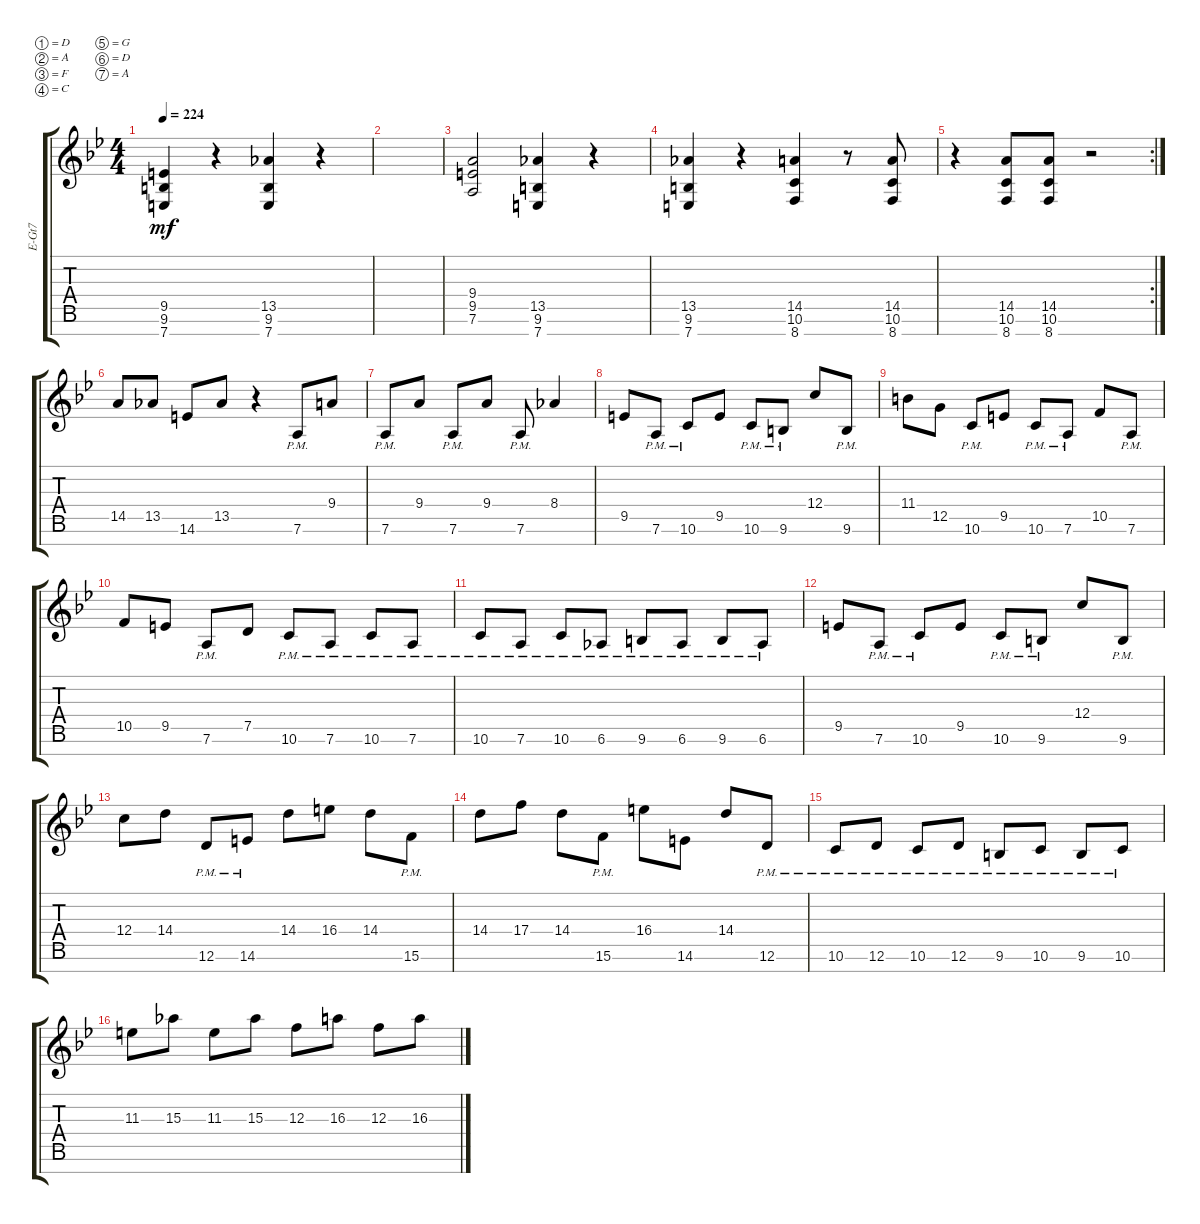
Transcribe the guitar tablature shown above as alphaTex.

\defaultSystemsLayout 4
\bracketExtendMode groupsimilarinstruments
\otherSystemsTrackNameOrientation horizontal
\track ("Electric Guitar" "E-Gt7") {instrument distortionguitar}
\staff {score tabs}
\tuning (D4 A3 F3 C3 G2 D2 A1)
\ts (4 4)
\tempo 224
\clef g2
\ks bb
(7.7{acc #} 9.6{acc #} 9.5{acc #}).4{dy mf beam Up} r.4{beam Up} (7.7{acc #} 9.6{acc #} 13.5{acc b}).4{beam Up} r.4{beam Up} |
|
(7.6{acc forcenatural} 9.5{acc #} 9.4{acc forcenatural}).2{beam Up} (7.7{acc #} 9.6{acc #} 13.5{acc b}).4{beam Up} r.4{beam Up} |
(7.7{acc #} 9.6{acc #} 13.5{acc b}).4{beam Up} r.4{beam Up} (8.7{acc forcenatural} 10.6{acc forcenatural} 14.5{acc forcenatural}).4{beam Up} r.8{beam Up} (8.7{acc forcenatural} 10.6{acc forcenatural} 14.5{acc forcenatural}).8{beam Up} |
\rc 2
r.4{beam Down} (8.7{acc forcenatural} 10.6{acc forcenatural} 14.5{acc forcenatural}).8{beam Up} (8.7{acc forcenatural} 10.6{acc forcenatural} 14.5{acc forcenatural}).8{beam Up} r.2{beam Up} |
14.5{acc forcenatural}.8{beam Up} 13.5{acc b}.8{beam Up} 14.6{acc #}.8{beam Up} 13.5{acc b}.8{beam Up} r.4{beam Up} 7.6{pm acc forcenatural}.8{beam Up} 9.4{acc forcenatural}.8{beam Up} |
7.6{pm acc forcenatural}.8{beam Up} 9.4{acc forcenatural}.8{beam Up} 7.6{pm acc forcenatural}.8{beam Up} 9.4{acc forcenatural}.8{beam Up} 7.6{pm acc forcenatural}.8{beam Up} 8.4{acc b}.4{beam Up} |
9.5{acc #}.8{beam Up} 7.6{pm acc forcenatural}.8{beam Up} 10.6{pm acc forcenatural}.8{beam Up} 9.5{acc #}.8{beam Up} 10.6{pm acc forcenatural}.8{beam Up} 9.6{pm acc #}.8{beam Up} 12.4{acc forcenatural}.8{beam Up} 9.6{pm acc #}.8{beam Up} |
11.4{acc #}.8{beam Down} 12.5{acc forcenatural}.8{beam Down} 10.6{pm acc forcenatural}.8{beam Up} 9.5{acc #}.8{beam Up} 10.6{pm acc forcenatural}.8{beam Up} 7.6{pm acc forcenatural}.8{beam Up} 10.5{acc forcenatural}.8{beam Up} 7.6{pm acc forcenatural}.8{beam Up} |
10.5{acc forcenatural}.8{beam Up} 9.5{acc #}.8{beam Up} 7.6{pm acc forcenatural}.8{beam Up} 7.5{acc forcenatural}.8{beam Up} 10.6{pm acc forcenatural}.8{beam Up} 7.6{pm acc forcenatural}.8{beam Up} 10.6{pm acc forcenatural}.8{beam Up} 7.6{pm acc forcenatural}.8{beam Up} |
10.6{pm acc forcenatural}.8{beam Up} 7.6{pm acc forcenatural}.8{beam Up} 10.6{pm acc forcenatural}.8{beam Up} 6.6{pm acc b}.8{beam Up} 9.6{pm acc #}.8{beam Up} 6.6{pm acc b}.8{beam Up} 9.6{pm acc #}.8{beam Up} 6.6{pm acc b}.8{beam Up} |
9.5{acc #}.8{beam Up} 7.6{pm acc forcenatural}.8{beam Up} 10.6{pm acc forcenatural}.8{beam Up} 9.5{acc #}.8{beam Up} 10.6{pm acc forcenatural}.8{beam Up} 9.6{pm acc #}.8{beam Up} 12.4{acc forcenatural}.8{beam Up} 9.6{pm acc #}.8{beam Up} |
12.4{acc forcenatural}.8{beam Down} 14.4{acc forcenatural}.8{beam Down} 12.6{pm acc forcenatural}.8{beam Up} 14.6{pm acc #}.8{beam Up} 14.4{acc forcenatural}.8{beam Down} 16.4{acc #}.8{beam Down} 14.4{acc forcenatural}.8{beam Down} 15.6{pm acc forcenatural}.8{beam Down} |
14.4{acc forcenatural}.8{beam Down} 17.4{acc forcenatural}.8{beam Down} 14.4{acc forcenatural}.8{beam Down} 15.6{pm acc forcenatural}.8{beam Down} 16.4{acc #}.8{beam Down} 14.6{acc #}.8{beam Down} 14.4{acc forcenatural}.8{beam Up} 12.6{pm acc forcenatural}.8{beam Up} |
10.6{pm acc forcenatural}.8{beam Up} 12.6{pm acc forcenatural}.8{beam Up} 10.6{pm acc forcenatural}.8{beam Up} 12.6{pm acc forcenatural}.8{beam Up} 9.6{pm acc #}.8{beam Up} 10.6{pm acc forcenatural}.8{beam Up} 9.6{pm acc #}.8{beam Up} 10.6{pm acc forcenatural}.8{beam Up} |
11.3{acc #}.8{beam Down} 15.3{acc b}.8{beam Down} 11.3{acc #}.8{beam Down} 15.3{acc b}.8{beam Down} 12.3{acc forcenatural}.8{beam Down} 16.3{acc forcenatural}.8{beam Down} 12.3{acc forcenatural}.8{beam Down} 16.3{acc forcenatural}.8{beam Down}
